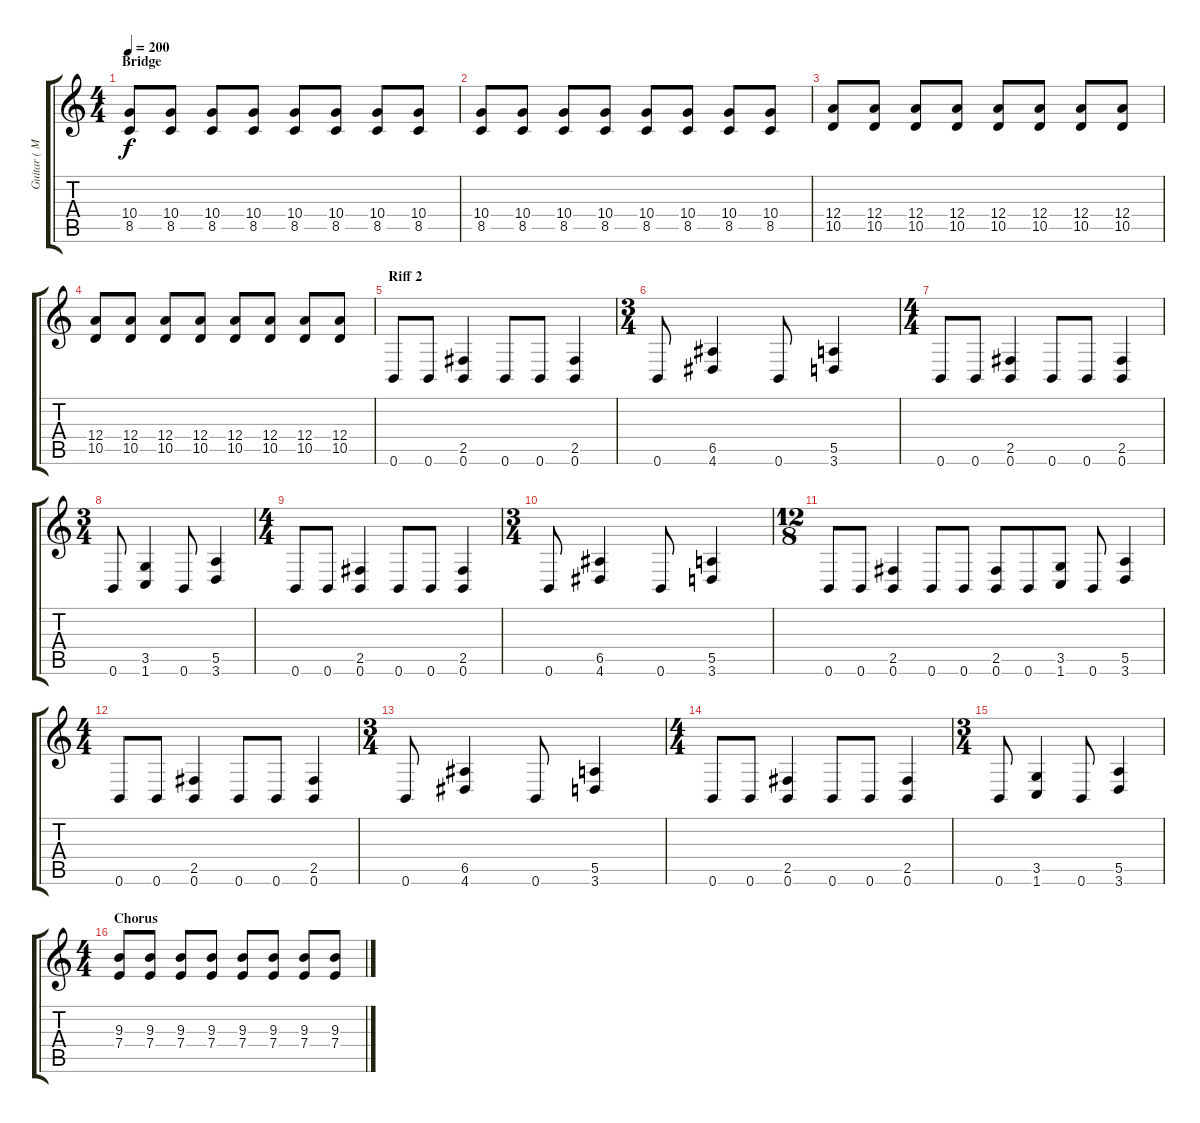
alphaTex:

\track ("Guitar ( Mircea )" "Guitar ( M") {instrument distortionguitar}
\staff {score tabs}
\tuning (B3 Gb3 D3 A2 E2 B1) {hide}
\ts (4 4)
\section ("" "Bridge")
\tempo 200
\clef g2
\ks c
(10.4 8.5).8{dy f} (10.4 8.5).8 (10.4 8.5).8 (10.4 8.5).8 (10.4 8.5).8 (10.4 8.5).8 (10.4 8.5).8 (10.4 8.5).8 |
(10.4 8.5).8 (10.4 8.5).8 (10.4 8.5).8 (10.4 8.5).8 (10.4 8.5).8 (10.4 8.5).8 (10.4 8.5).8 (10.4 8.5).8 |
(12.4 10.5).8 (12.4 10.5).8 (12.4 10.5).8 (12.4 10.5).8 (12.4 10.5).8 (12.4 10.5).8 (12.4 10.5).8 (12.4 10.5).8 |
(12.4 10.5).8 (12.4 10.5).8 (12.4 10.5).8 (12.4 10.5).8 (12.4 10.5).8 (12.4 10.5).8 (12.4 10.5).8 (12.4 10.5).8 |
\section ("" "Riff 2")
0.6.8 0.6.8 (2.5 0.6).4 0.6.8 0.6.8 (2.5 0.6).4 |
\ts (3 4)
0.6.8 (6.5 4.6).4 0.6.8 (5.5 3.6).4 |
\ts (4 4)
0.6.8 0.6.8 (2.5 0.6).4 0.6.8 0.6.8 (2.5 0.6).4 |
\ts (3 4)
0.6.8 (3.5 1.6).4 0.6.8 (5.5 3.6).4 |
\ts (4 4)
0.6.8 0.6.8 (2.5 0.6).4 0.6.8 0.6.8 (2.5 0.6).4 |
\ts (3 4)
0.6.8 (6.5 4.6).4 0.6.8 (5.5 3.6).4 |
\ts (12 8)
0.6.8 0.6.8 (2.5 0.6).4 0.6.8 0.6.8 (2.5 0.6).8 0.6.8 (3.5 1.6).8 0.6.8 (5.5 3.6).4 |
\ts (4 4)
0.6.8 0.6.8 (2.5 0.6).4 0.6.8 0.6.8 (2.5 0.6).4 |
\ts (3 4)
0.6.8 (6.5 4.6).4 0.6.8 (5.5 3.6).4 |
\ts (4 4)
0.6.8 0.6.8 (2.5 0.6).4 0.6.8 0.6.8 (2.5 0.6).4 |
\ts (3 4)
0.6.8 (3.5 1.6).4 0.6.8 (5.5 3.6).4 |
\ts (4 4)
\section ("" "Chorus")
(9.3 7.4).8 (9.3 7.4).8 (9.3 7.4).8 (9.3 7.4).8 (9.3 7.4).8 (9.3 7.4).8 (9.3 7.4).8 (9.3 7.4).8
